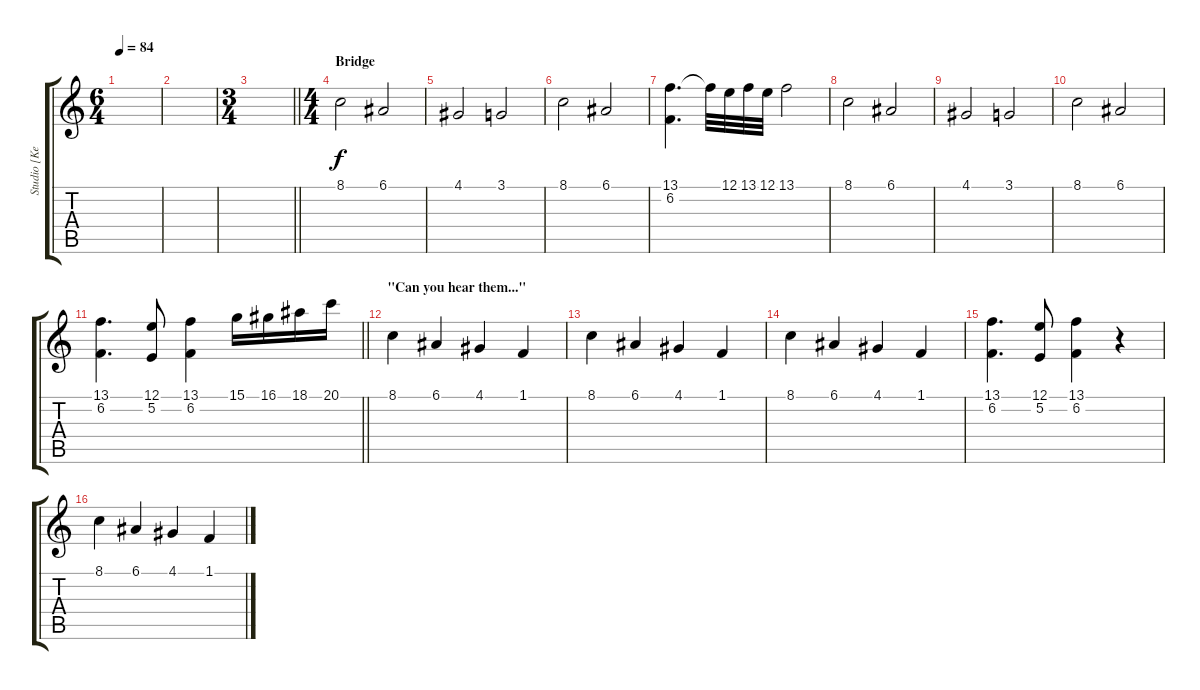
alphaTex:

\track ("Studio [Keyboard]" "Studio [Ke") {instrument vibraphone}
\staff {score tabs}
\tuning (E4 B3 G3 D3 A2 E2) {hide}
\ts (6 4)
\tempo 84
\clef g2
\ks c
|
|
\ts (3 4)
\barLineRight lightlight
|
\ts (4 4)
\section ("" "Bridge")
8.1.2 6.1.2 |
4.1.2 3.1.2 |
8.1.2 6.1.2 |
(13.1 6.2).4{d} 13.1{t}.32 12.1.32 13.1.32 12.1.32 13.1.2 |
8.1.2 6.1.2 |
4.1.2 3.1.2 |
8.1.2 6.1.2 |
\barLineRight lightlight
(13.1 6.2).4{d} (12.1 5.2).8 (13.1 6.2).4 15.1.16 16.1.16 18.1.16 20.1.16 |
\section ("" "\"Can you hear them...\"")
8.1.4{volume 11} 6.1.4 4.1.4 1.1.4 |
8.1.4 6.1.4 4.1.4 1.1.4 |
8.1.4 6.1.4 4.1.4 1.1.4 |
(13.1 6.2).4{d} (12.1 5.2).8 (13.1 6.2).4 r.4 |
8.1.4{volume 11} 6.1.4 4.1.4 1.1.4
